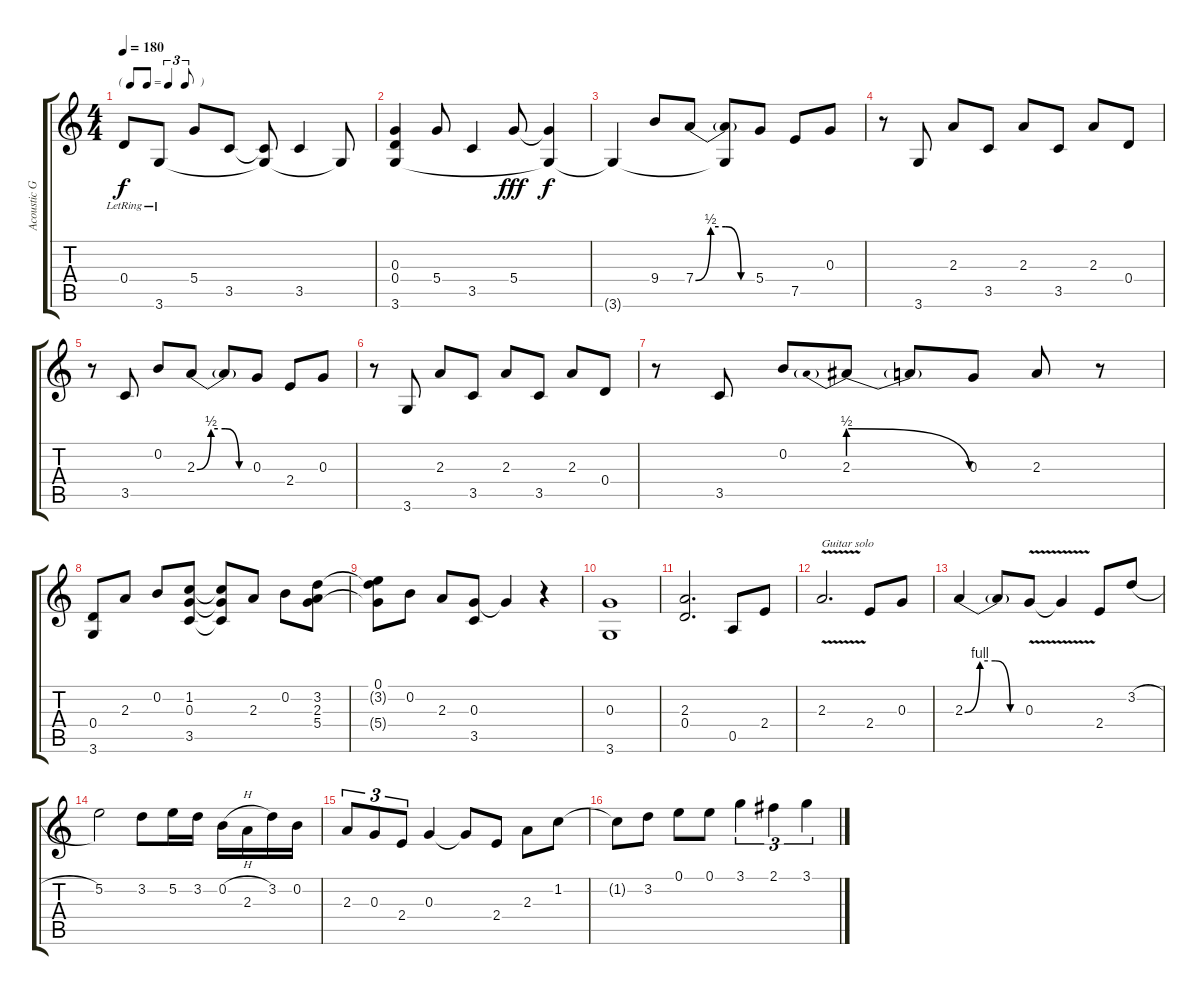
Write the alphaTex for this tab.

\track ("Acoustic Guitar" "Acoustic G") {instrument electricguitarjazz}
\staff {score tabs}
\tuning (E4 B3 G3 D3 A2 E2) {hide}
\ts (4 4)
\tf triplet8th
\tempo 180
\clef g2
\ks c
0.4{lr}.8{dy f} 3.6{lr}.8 5.4.8 3.5.8 (3.5{t} 3.6{t}).8 3.5.4 3.6{t}.8 |
(0.3 0.4 3.6).4 5.4.8 3.5.4 5.4.8{dy fff} (5.4{t} 3.6{t}).4{dy f} |
3.6{t}.4 9.4.8 7.4{be (custom 0 0 15 2 30 2 45 0 60 0)}.8 (7.4{t} 3.6{t}).8 5.4.8 7.5.8 0.3.8 |
r.8 3.6.8 2.3.8 3.5.8 2.3.8 3.5.8 2.3.8 0.4.8 |
r.8 3.5.8 0.2.8 2.3{be (custom 0 0 15 2 30 2 45 0 60 0)}.8 2.3{t}.8 0.3.8 2.4.8 0.3.8 |
r.8 3.6.8 2.3.8 3.5.8 2.3.8 3.5.8 2.3.8 0.4.8 |
r.8 3.5.8 0.2.8 2.3{be (prebendrelease 0 2 60 0)}.8 2.3{t}.8 0.3.8 2.3.8 r.8 |
(0.4 3.6).8 2.3.8 0.2.8 (1.2 0.3 3.5).8 (1.2{t} 0.3{t} 3.5{t}).8 2.3.8 0.2.8 (3.2 2.3 5.4).8 |
(0.1 3.2{t} 5.4{t}).8 0.2.8 2.3.8 (0.3 3.5).8 0.3{t}.4 r.4 |
(0.3 3.6).1 |
(2.3 0.4).2{d} 0.5.8 2.4.8 |
2.3{v}.2{d txt "Guitar solo"} 2.4.8 0.3.8 |
2.3{be (custom 0 0 15 4 30 4 45 0 60 0)}.4 2.3{t}.8 0.3{v}.8 0.3{t}.4 2.4.8 3.2{h}.8 |
5.2.2 3.2.8 5.2.16 3.2.16 0.2{h}.16 2.3.16 3.2.16 0.2.16 |
2.3.8{tu (3 2)} 0.3.8{tu (3 2)} 2.4.8{tu (3 2)} 0.3.4 0.3{t}.8 2.4.8 2.3.8 1.2.8 |
1.2{t}.8 3.2.8 0.1.8 0.1.8 3.1.4{tu (3 2)} 2.1.4{tu (3 2)} 3.1.4{tu (3 2)}
